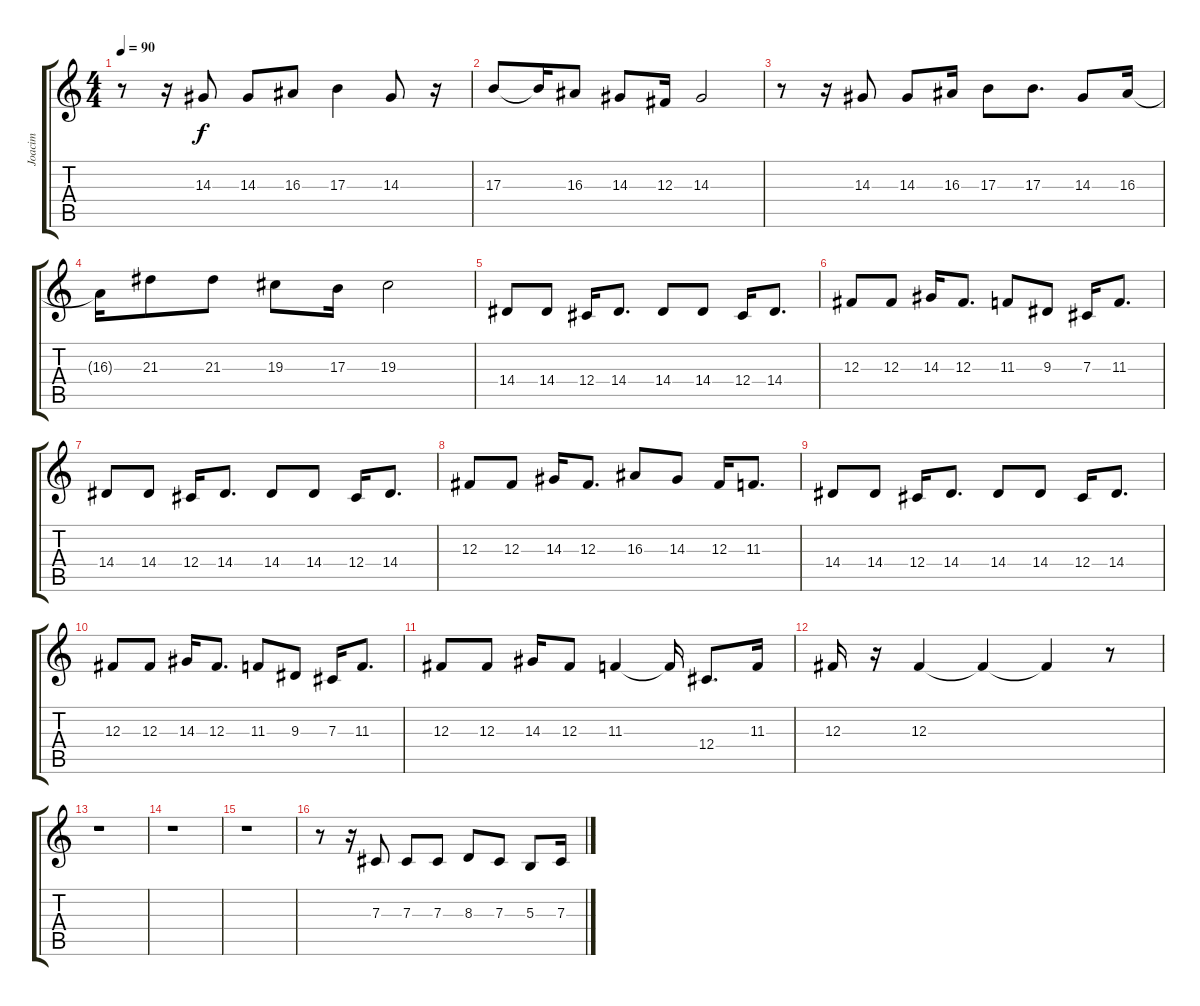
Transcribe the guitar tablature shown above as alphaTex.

\track ("Joacim" "Joacim") {instrument lead6voice}
\staff {score tabs}
\tuning (Eb4 Bb3 Gb3 Db3 Ab2 Eb2) {hide}
\ts (4 4)
\tempo 90
\clef g2
\ks c
r.8{dy f} r.16 14.3.8 14.3.8 16.3.8 17.3.4 14.3.8 r.16 |
17.3.8 17.3{t}.16 16.3.8 14.3.8 12.3.16 14.3.2 |
r.8 r.16 14.3.8 14.3.8 16.3.16 17.3.8 17.3.8{d} 14.3.8 16.3.16 |
16.3{t}.16 21.3.8 21.3.8 19.3.8 17.3.16 19.3.2 |
14.4.8 14.4.8 12.4.16 14.4.8{d} 14.4.8 14.4.8 12.4.16 14.4.8{d} |
12.3.8 12.3.8 14.3.16 12.3.8{d} 11.3.8 9.3.8 7.3.16 11.3.8{d} |
14.4.8 14.4.8 12.4.16 14.4.8{d} 14.4.8 14.4.8 12.4.16 14.4.8{d} |
12.3.8 12.3.8 14.3.16 12.3.8{d} 16.3.8 14.3.8 12.3.16 11.3.8{d} |
14.4.8 14.4.8 12.4.16 14.4.8{d} 14.4.8 14.4.8 12.4.16 14.4.8{d} |
12.3.8 12.3.8 14.3.16 12.3.8{d} 11.3.8 9.3.8 7.3.16 11.3.8{d} |
12.3.8 12.3.8 14.3.16 12.3.8 11.3.4 11.3{t}.16 12.4.8{d} 11.3.16 |
12.3.16 r.16 12.3.4 12.3{t}.4 12.3{t}.4 r.8 |
r.1 |
r.1 |
r.1 |
r.8 r.16 7.3.8 7.3.8 7.3.8 8.3.8 7.3.8 5.3.8 7.3.16
